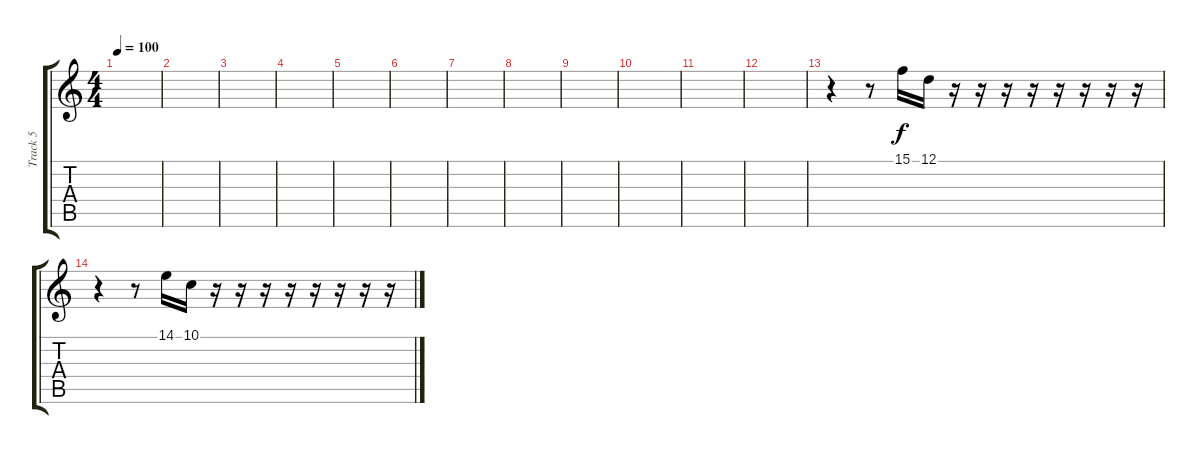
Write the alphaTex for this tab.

\track ("Track 5" "Track 5") {instrument lead1square}
\staff {score tabs}
\tuning (D4 A3 F3 C3 G2 C2) {hide}
\ts (4 4)
\tempo 100
\clef g2
\ks c
|
|
|
|
|
|
|
|
|
|
|
|
r.4 r.8 15.1.16 12.1.16 r.16 r.16 r.16 r.16 r.16 r.16 r.16 r.16 |
r.4 r.8 14.1.16 10.1.16 r.16 r.16 r.16 r.16 r.16 r.16 r.16 r.16
